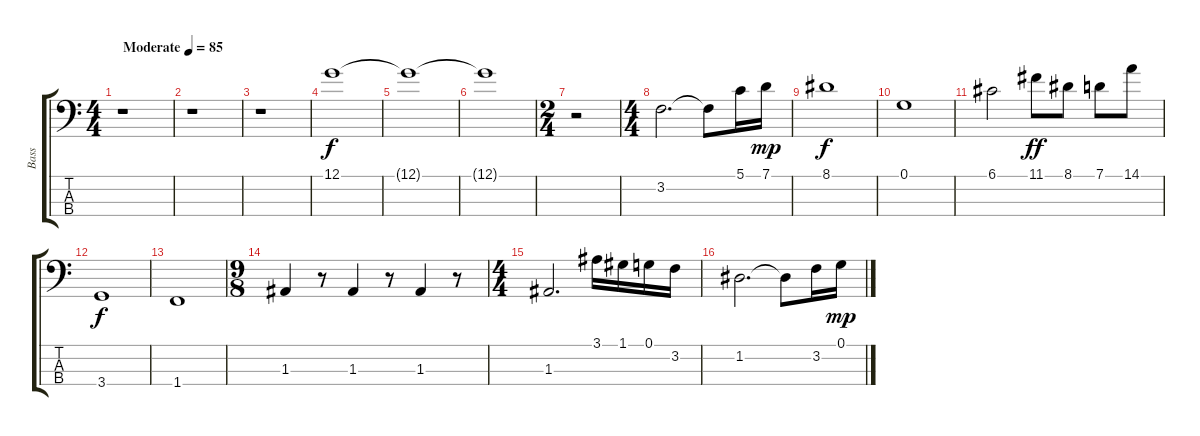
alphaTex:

\track ("Bass" "Bass") {instrument electricguitarjazz}
\staff {score tabs}
\tuning (G2 D2 A1 E1) {hide}
\ts (4 4)
\tempo (85 "Moderate")
\clef f4
\ks c
r.1{dy f instrument electricguitarjazz} |
r.1 |
r.1 |
12.1.1 |
12.1{t}.1 |
12.1{t}.1 |
\ts (2 4)
r.2 |
\ts (4 4)
3.2.2{d} 3.2{t}.8 5.1.16 7.1.16{dy mp} |
8.1.1{dy f} |
0.1.1 |
6.1.2 11.1.8{dy ff} 8.1.8 7.1.8 14.1.8 |
3.4.1{dy f} |
1.4.1 |
\ts (9 8)
1.3.4 r.8 1.3.4 r.8 1.3.4 r.8 |
\ts (4 4)
1.3.2{d} 3.1.16 1.1.16 0.1.16 3.2.16 |
1.2.2{d} 1.2{t}.8 3.2.16 0.1.16{dy mp}
